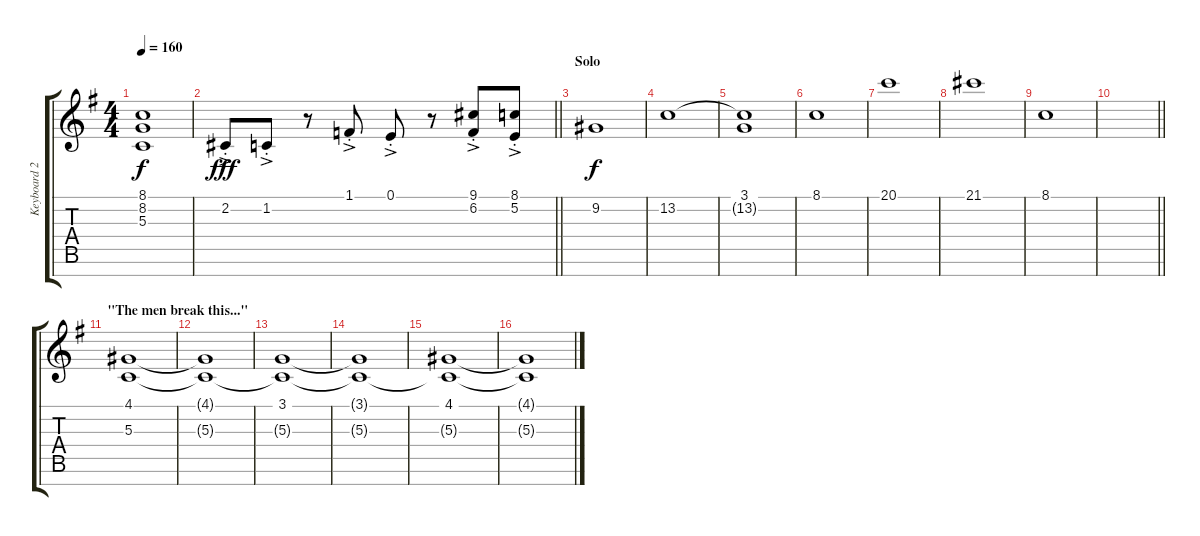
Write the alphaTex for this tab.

\track ("Keyboard 2 - Brat/Shagrath" "Keyboard 2") {instrument stringensemble1}
\staff {score tabs}
\tuning (E4 B3 G3 D3 A2 E2 B1) {hide}
\ts (4 4)
\tempo 160
\clef g2
\ks g
(8.1{t} 8.2 5.3{t}).1{dy f volume 5} |
\barLineRight lightlight
2.2{ac st}.8{dy fff volume 14 instrument stringensemble1} 1.2{ac st}.8 r.8 1.1{ac st}.8 0.1{ac st}.8 r.8 (9.1{ac st} 6.2{ac st}).8 (8.1{ac st} 5.2{ac st}).8 |
\section ("" "Solo")
9.2.1{dy f instrument tremolostrings} |
13.2.1 |
(3.1 13.2{t}).1 |
8.1.1 |
20.1.1 |
21.1.1 |
8.1.1 |
\barLineRight lightlight
|
\section ("" "\"The men break this...\"")
(4.1 5.3).1{volume 11} |
(4.1{t} 5.3{t}).1 |
(3.1 5.3{t}).1 |
(3.1{t} 5.3{t}).1 |
(4.1 5.3{t}).1 |
(4.1{t} 5.3{t}).1
